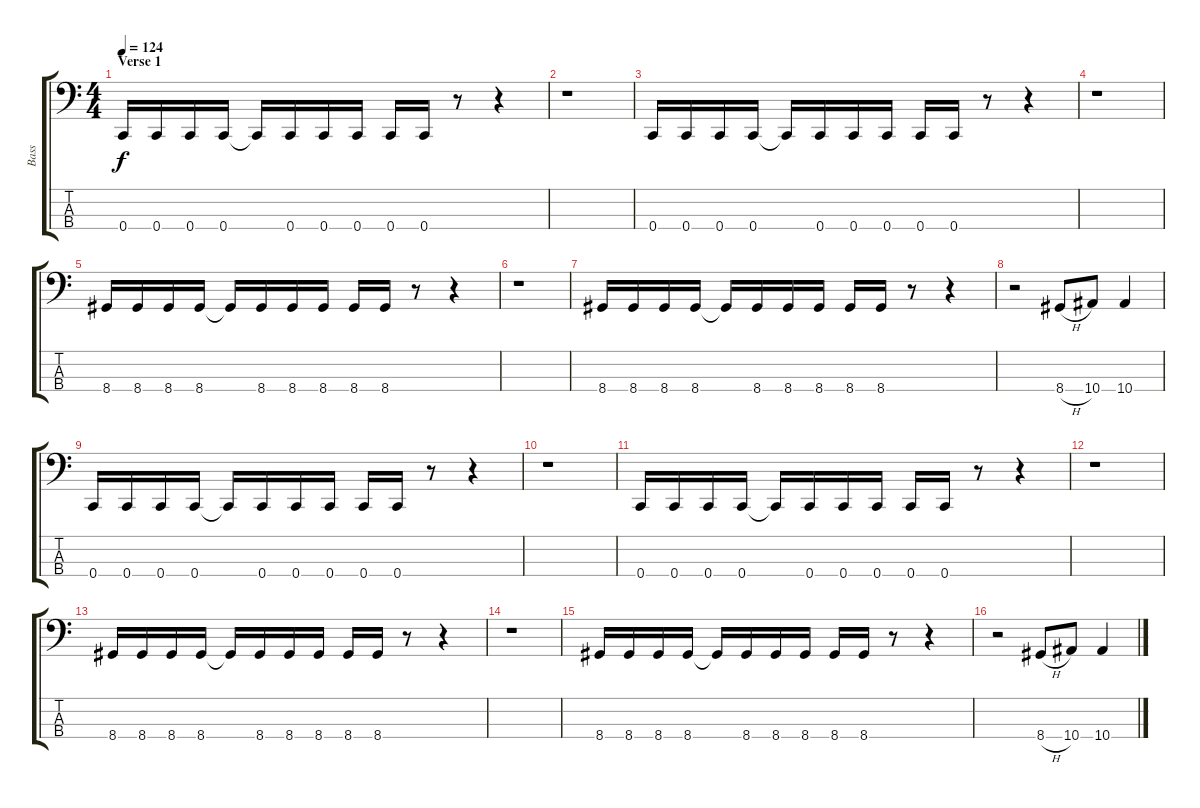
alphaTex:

\track ("Bass" "Bass") {instrument electricbasspick}
\staff {score tabs}
\tuning (F2 C2 G1 C1) {hide}
\ts (4 4)
\section ("" "Verse 1")
\tempo 124
\clef f4
\ks c
0.4.16{dy f} 0.4.16 0.4.16 0.4.16 0.4{t}.16 0.4.16 0.4.16 0.4.16 0.4.16 0.4.16 r.8 r.4 |
r.1 |
0.4.16 0.4.16 0.4.16 0.4.16 0.4{t}.16 0.4.16 0.4.16 0.4.16 0.4.16 0.4.16 r.8 r.4 |
r.1 |
8.4.16 8.4.16 8.4.16 8.4.16 8.4{t}.16 8.4.16 8.4.16 8.4.16 8.4.16 8.4.16 r.8 r.4 |
r.1 |
8.4.16 8.4.16 8.4.16 8.4.16 8.4{t}.16 8.4.16 8.4.16 8.4.16 8.4.16 8.4.16 r.8 r.4 |
r.2 8.4{h}.8 10.4.8 10.4.4 |
0.4.16 0.4.16 0.4.16 0.4.16 0.4{t}.16 0.4.16 0.4.16 0.4.16 0.4.16 0.4.16 r.8 r.4 |
r.1 |
0.4.16 0.4.16 0.4.16 0.4.16 0.4{t}.16 0.4.16 0.4.16 0.4.16 0.4.16 0.4.16 r.8 r.4 |
r.1 |
8.4.16 8.4.16 8.4.16 8.4.16 8.4{t}.16 8.4.16 8.4.16 8.4.16 8.4.16 8.4.16 r.8 r.4 |
r.1 |
8.4.16 8.4.16 8.4.16 8.4.16 8.4{t}.16 8.4.16 8.4.16 8.4.16 8.4.16 8.4.16 r.8 r.4 |
r.2 8.4{h}.8 10.4.8 10.4.4
